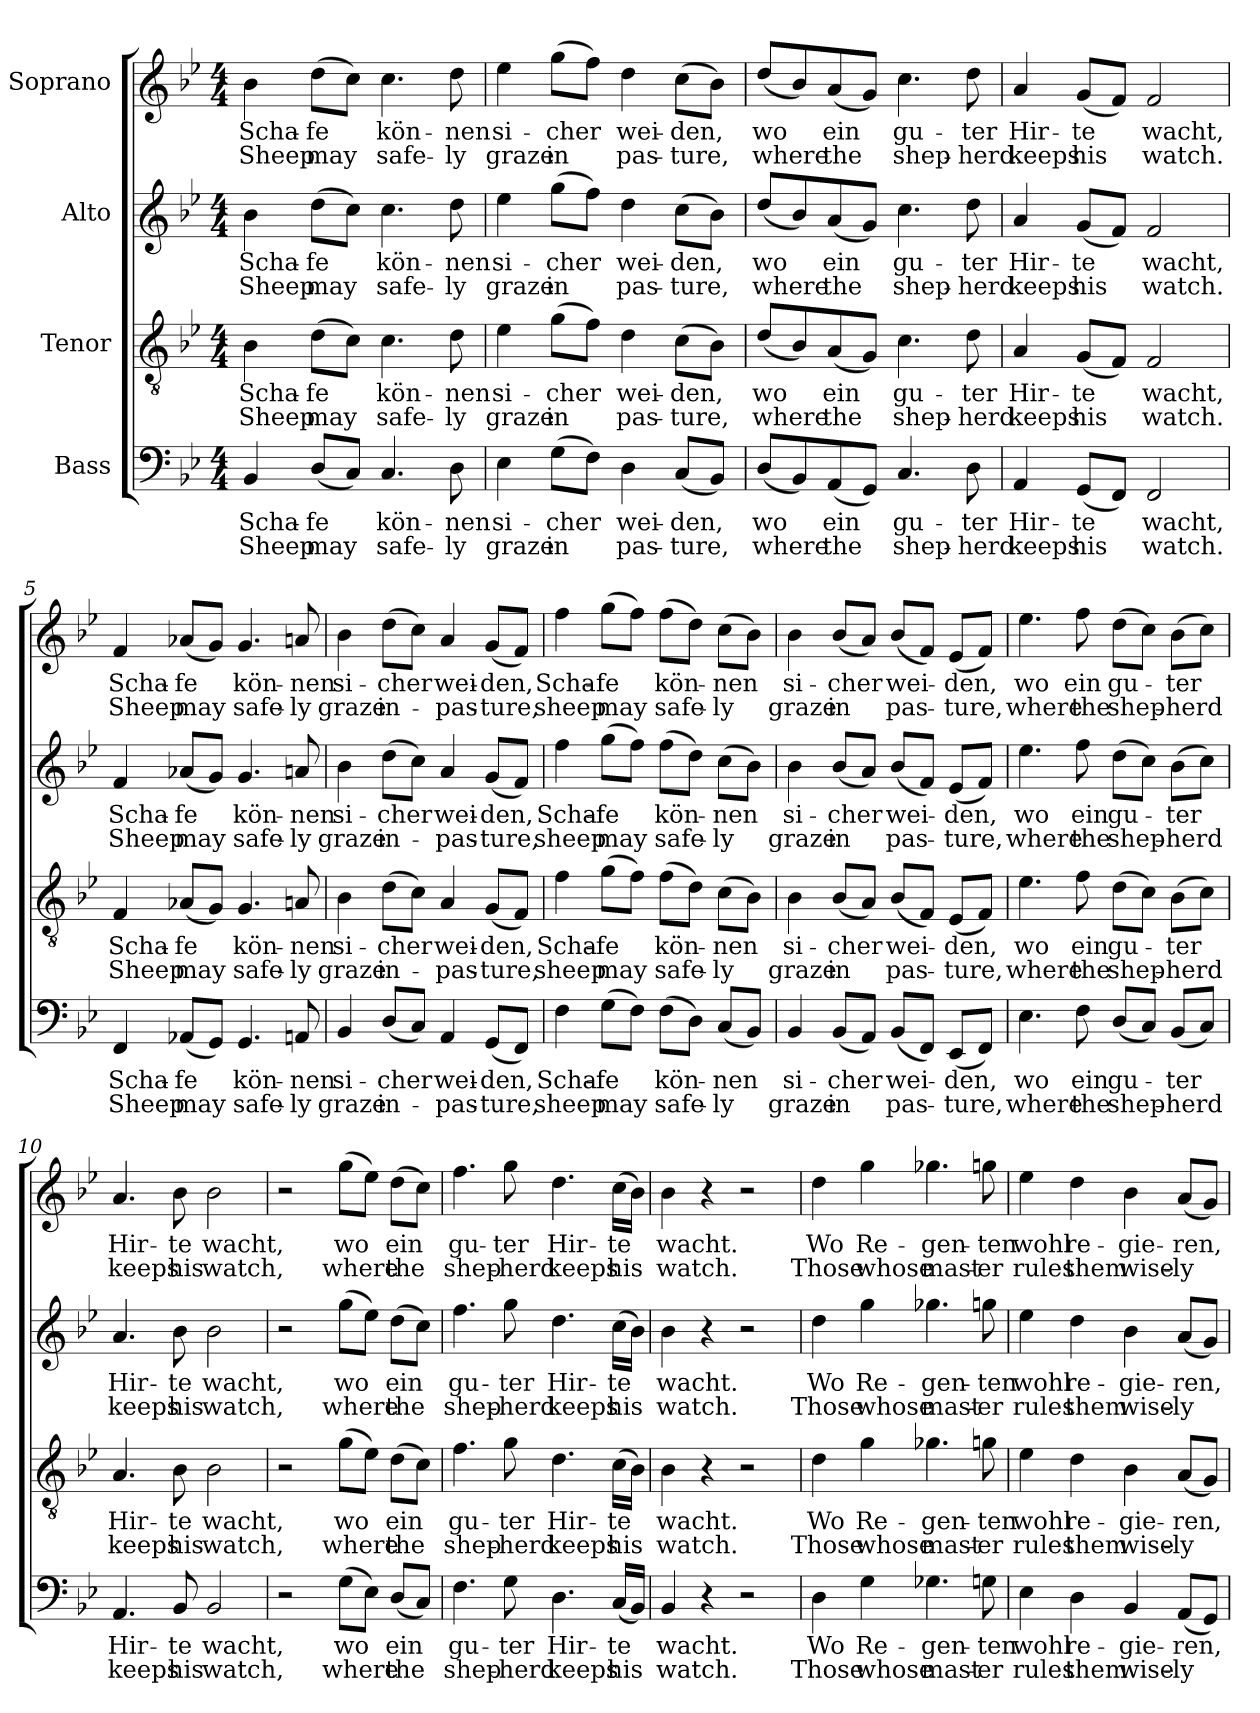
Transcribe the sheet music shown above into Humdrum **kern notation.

**kern	**text	**text	**kern	**text	**text	**kern	**text	**text	**kern	**text	**text
*part4	*part4	*part4	*part3	*part3	*part3	*part2	*part2	*part2	*part1	*part1	*part1
*staff4	*staff4	*staff4	*staff3	*staff3	*staff3	*staff2	*staff2	*staff2	*staff1	*staff1	*staff1
*I"Bass	*	*	*I"Tenor	*	*	*I"Alto	*	*	*I"Soprano	*	*
*clefF4	*	*	*clefGv2	*	*	*clefG2	*	*	*clefG2	*	*
*k[b-e-]	*	*	*k[b-e-]	*	*	*k[b-e-]	*	*	*k[b-e-]	*	*
*B-:	*	*	*B-:	*	*	*B-:	*	*	*B-:	*	*
*M4/4	*	*	*M4/4	*	*	*M4/4	*	*	*M4/4	*	*
*MM90	*	*	*MM90	*	*	*MM90	*	*	*MM90	*	*
=1	=1	=1	=1	=1	=1	=1	=1	=1	=1	=1	=1
!	!LO:LY:b	!LO:LY:b	!	!LO:LY:b	!LO:LY:b	!	!LO:LY:b	!LO:LY:b	!	!LO:LY:b	!LO:LY:b
4BB-/	Scha-	Sheep	4B-\	Scha-	Sheep	4b-\	Scha-	Sheep	4b-\	Scha-	Sheep
!	!LO:LY:b	!LO:LY:b	!	!LO:LY:b	!LO:LY:b	!	!LO:LY:b	!LO:LY:b	!	!LO:LY:b	!LO:LY:b
(<8D/L	-fe	may	(>8d\L	-fe	may	(>8dd\L	-fe	may	(>8dd\L	-fe	may
8C/J)	.	.	8c\J)	.	.	8cc\J)	.	.	8cc\J)	.	.
!	!LO:LY:b	!LO:LY:b	!	!LO:LY:b	!LO:LY:b	!	!LO:LY:b	!LO:LY:b	!	!LO:LY:b	!LO:LY:b
4.C/	kön-	safe-	4.c\	kön-	safe-	4.cc\	kön-	safe-	4.cc\	kön-	safe-
!	!LO:LY:b	!LO:LY:b	!	!LO:LY:b	!LO:LY:b	!	!LO:LY:b	!LO:LY:b	!	!LO:LY:b	!LO:LY:b
8D\	-nen	-ly	8d\	-nen	-ly	8dd\	-nen	-ly	8dd\	-nen	-ly
=2	=2	=2	=2	=2	=2	=2	=2	=2	=2	=2	=2
!	!LO:LY:b	!LO:LY:b	!	!LO:LY:b	!LO:LY:b	!	!LO:LY:b	!LO:LY:b	!	!LO:LY:b	!LO:LY:b
4E-\	si-	graze	4e-\	si-	graze	4ee-\	si-	graze	4ee-\	si-	graze
!	!LO:LY:b	!LO:LY:b	!	!LO:LY:b	!LO:LY:b	!	!LO:LY:b	!LO:LY:b	!	!LO:LY:b	!LO:LY:b
(>8G\L	-cher	in	(>8g\L	-cher	in	(>8gg\L	-cher	in	(>8gg\L	-cher	in
8F\J)	.	.	8f\J)	.	.	8ff\J)	.	.	8ff\J)	.	.
!	!LO:LY:b	!LO:LY:b	!	!LO:LY:b	!LO:LY:b	!	!LO:LY:b	!LO:LY:b	!	!LO:LY:b	!LO:LY:b
4D\	wei-	pas-	4d\	wei-	pas-	4dd\	wei-	pas-	4dd\	wei-	pas-
!	!LO:LY:b	!LO:LY:b	!	!LO:LY:b	!LO:LY:b	!	!LO:LY:b	!LO:LY:b	!	!LO:LY:b	!LO:LY:b
(<8C/L	-den,	-ture,	(>8c\L	-den,	-ture,	(>8cc\L	-den,	-ture,	(>8cc\L	-den,	-ture,
8BB-/J)	.	.	8B-\J)	.	.	8b-\J)	.	.	8b-\J)	.	.
=3	=3	=3	=3	=3	=3	=3	=3	=3	=3	=3	=3
!	!LO:LY:b	!LO:LY:b	!	!LO:LY:b	!LO:LY:b	!	!LO:LY:b	!LO:LY:b	!	!LO:LY:b	!LO:LY:b
(<8D/L	wo	where	(<8d/L	wo	where	(<8dd/L	wo	where	(<8dd/L	wo	where
8BB-/)	.	.	8B-/)	.	.	8b-/)	.	.	8b-/)	.	.
!	!LO:LY:b	!LO:LY:b	!	!LO:LY:b	!LO:LY:b	!	!LO:LY:b	!LO:LY:b	!	!LO:LY:b	!LO:LY:b
(<8AA/	ein	the	(<8A/	ein	the	(<8a/	ein	the	(<8a/	ein	the
8GG/J)	.	.	8G/J)	.	.	8g/J)	.	.	8g/J)	.	.
!	!LO:LY:b	!LO:LY:b	!	!LO:LY:b	!LO:LY:b	!	!LO:LY:b	!LO:LY:b	!	!LO:LY:b	!LO:LY:b
4.C/	gu-	shep-	4.c\	gu-	shep-	4.cc\	gu-	shep-	4.cc\	gu-	shep-
!	!LO:LY:b	!LO:LY:b	!	!LO:LY:b	!LO:LY:b	!	!LO:LY:b	!LO:LY:b	!	!LO:LY:b	!LO:LY:b
8D\	-ter	-herd	8d\	-ter	-herd	8dd\	-ter	-herd	8dd\	-ter	-herd
!!LO:LB:g=z
=4	=4	=4	=4	=4	=4	=4	=4	=4	=4	=4	=4
!	!LO:LY:b	!LO:LY:b	!	!LO:LY:b	!LO:LY:b	!	!LO:LY:b	!LO:LY:b	!	!LO:LY:b	!LO:LY:b
4AA/	Hir-	keeps	4A/	Hir-	keeps	4a/	Hir-	keeps	4a/	Hir-	keeps
!	!LO:LY:b	!LO:LY:b	!	!LO:LY:b	!LO:LY:b	!	!LO:LY:b	!LO:LY:b	!	!LO:LY:b	!LO:LY:b
(<8GG/L	-te	his	(<8G/L	-te	his	(<8g/L	-te	his	(<8g/L	-te	his
8FF/J)	.	.	8F/J)	.	.	8f/J)	.	.	8f/J)	.	.
!	!LO:LY:b	!LO:LY:b	!	!LO:LY:b	!LO:LY:b	!	!LO:LY:b	!LO:LY:b	!	!LO:LY:b	!LO:LY:b
2FF/	wacht,	watch.	2F/	wacht,	watch.	2f/	wacht,	watch.	2f/	wacht,	watch.
!!LO:PB:g=z
=5	=5	=5	=5	=5	=5	=5	=5	=5	=5	=5	=5
!	!LO:LY:b	!LO:LY:b	!	!LO:LY:b	!LO:LY:b	!	!LO:LY:b	!LO:LY:b	!	!LO:LY:b	!LO:LY:b
4FF/	Scha-	Sheep	4F/	Scha-	Sheep	4f/	Scha-	Sheep	4f/	Scha-	Sheep
!	!LO:LY:b	!LO:LY:b	!	!LO:LY:b	!LO:LY:b	!	!LO:LY:b	!LO:LY:b	!	!LO:LY:b	!LO:LY:b
(<8AA-X/L	-fe	may	(<8A-X/L	-fe	may	(<8a-X/L	-fe	may	(<8a-X/L	-fe	may
8GG/J)	.	.	8G/J)	.	.	8g/J)	.	.	8g/J)	.	.
!	!LO:LY:b	!LO:LY:b	!	!LO:LY:b	!LO:LY:b	!	!LO:LY:b	!LO:LY:b	!	!LO:LY:b	!LO:LY:b
4.GG/	kön-	safe-	4.G/	kön-	safe-	4.g/	kön-	safe-	4.g/	kön-	safe-
!	!LO:LY:b	!LO:LY:b	!	!LO:LY:b	!LO:LY:b	!	!LO:LY:b	!LO:LY:b	!	!LO:LY:b	!LO:LY:b
8AAn/	-nen	-ly	8An/	-nen	-ly	8an/	-nen	-ly	8an/	-nen	-ly
=6	=6	=6	=6	=6	=6	=6	=6	=6	=6	=6	=6
!	!LO:LY:b	!LO:LY:b	!	!LO:LY:b	!LO:LY:b	!	!LO:LY:b	!LO:LY:b	!	!LO:LY:b	!LO:LY:b
4BB-/	si-	graze	4B-\	si-	graze	4b-\	si-	graze	4b-\	si-	graze
!	!LO:LY:b	!LO:LY:b	!	!LO:LY:b	!LO:LY:b	!	!LO:LY:b	!LO:LY:b	!	!LO:LY:b	!LO:LY:b
(<8D/L	-cher	in-	(>8d\L	-cher	in-	(>8dd\L	-cher	in-	(>8dd\L	-cher	in-
8C/J)	.	.	8c\J)	.	.	8cc\J)	.	.	8cc\J)	.	.
!	!LO:LY:b	!LO:LY:b	!	!LO:LY:b	!LO:LY:b	!	!LO:LY:b	!LO:LY:b	!	!LO:LY:b	!LO:LY:b
4AA/	wei-	-pas-	4A/	wei-	-pas-	4a/	wei-	-pas-	4a/	wei-	-pas-
!	!LO:LY:b	!LO:LY:b	!	!LO:LY:b	!LO:LY:b	!	!LO:LY:b	!LO:LY:b	!	!LO:LY:b	!LO:LY:b
(<8GG/L	-den,	-ture,	(<8G/L	-den,	-ture,	(<8g/L	-den,	-ture,	(<8g/L	-den,	-ture,
8FF/J)	.	.	8F/J)	.	.	8f/J)	.	.	8f/J)	.	.
=7	=7	=7	=7	=7	=7	=7	=7	=7	=7	=7	=7
!	!LO:LY:b	!LO:LY:b	!	!LO:LY:b	!LO:LY:b	!	!LO:LY:b	!LO:LY:b	!	!LO:LY:b	!LO:LY:b
4F\	Scha-	sheep	4f\	Scha-	sheep	4ff\	Scha-	sheep	4ff\	Scha-	sheep
!	!LO:LY:b	!LO:LY:b	!	!LO:LY:b	!LO:LY:b	!	!LO:LY:b	!LO:LY:b	!	!LO:LY:b	!LO:LY:b
(>8G\L	-fe	may	(>8g\L	-fe	may	(>8gg\L	-fe	may	(>8gg\L	-fe	may
8F\J)	.	.	8f\J)	.	.	8ff\J)	.	.	8ff\J)	.	.
!	!LO:LY:b	!LO:LY:b	!	!LO:LY:b	!LO:LY:b	!	!LO:LY:b	!LO:LY:b	!	!LO:LY:b	!LO:LY:b
(>8F\L	kön-	safe-	(>8f\L	kön-	safe-	(>8ff\L	kön-	safe-	(>8ff\L	kön-	safe-
8D\J)	.	.	8d\J)	.	.	8dd\J)	.	.	8dd\J)	.	.
!	!LO:LY:b	!LO:LY:b	!	!LO:LY:b	!LO:LY:b	!	!LO:LY:b	!LO:LY:b	!	!LO:LY:b	!LO:LY:b
(<8C/L	-nen	-ly	(>8c\L	-nen	-ly	(>8cc\L	-nen	-ly	(>8cc\L	-nen	-ly
8BB-/J)	.	.	8B-\J)	.	.	8b-\J)	.	.	8b-\J)	.	.
!!LO:LB:g=z
=8	=8	=8	=8	=8	=8	=8	=8	=8	=8	=8	=8
!	!LO:LY:b	!LO:LY:b	!	!LO:LY:b	!LO:LY:b	!	!LO:LY:b	!LO:LY:b	!	!LO:LY:b	!LO:LY:b
4BB-/	si-	graze	4B-\	si-	graze	4b-\	si-	graze	4b-\	si-	graze
!	!LO:LY:b	!LO:LY:b	!	!LO:LY:b	!LO:LY:b	!	!LO:LY:b	!LO:LY:b	!	!LO:LY:b	!LO:LY:b
(<8BB-/L	-cher	in	(<8B-/L	-cher	in	(<8b-/L	-cher	in	(<8b-/L	-cher	in
8AA/J)	.	.	8A/J)	.	.	8a/J)	.	.	8a/J)	.	.
!	!LO:LY:b	!LO:LY:b	!	!LO:LY:b	!LO:LY:b	!	!LO:LY:b	!LO:LY:b	!	!LO:LY:b	!LO:LY:b
(<8BB-/L	wei-	pas-	(<8B-/L	wei-	pas-	(<8b-/L	wei-	pas-	(<8b-/L	wei-	pas-
8FF/J)	.	.	8F/J)	.	.	8f/J)	.	.	8f/J)	.	.
!	!LO:LY:b	!LO:LY:b	!	!LO:LY:b	!LO:LY:b	!	!LO:LY:b	!LO:LY:b	!	!LO:LY:b	!LO:LY:b
(<8EE-/L	-den,	-ture,	(<8E-/L	-den,	-ture,	(<8e-/L	-den,	-ture,	(<8e-/L	-den,	-ture,
8FF/J)	.	.	8F/J)	.	.	8f/J)	.	.	8f/J)	.	.
!!LO:PB:g=z
=9	=9	=9	=9	=9	=9	=9	=9	=9	=9	=9	=9
!	!LO:LY:b	!LO:LY:b	!	!LO:LY:b	!LO:LY:b	!	!LO:LY:b	!LO:LY:b	!	!LO:LY:b	!LO:LY:b
4.E-\	wo	where	4.e-\	wo	where	4.ee-\	wo	where	4.ee-\	wo	where
!	!LO:LY:b	!LO:LY:b	!	!LO:LY:b	!LO:LY:b	!	!LO:LY:b	!LO:LY:b	!	!LO:LY:b	!LO:LY:b
8F\	ein	the	8f\	ein	the	8ff\	ein	the	8ff\	ein	the
!	!LO:LY:b	!LO:LY:b	!	!LO:LY:b	!LO:LY:b	!	!LO:LY:b	!LO:LY:b	!	!LO:LY:b	!LO:LY:b
(<8D/L	gu-	shep-	(>8d\L	gu-	shep-	(>8dd\L	gu-	shep-	(>8dd\L	gu-	shep-
8C/J)	.	.	8c\J)	.	.	8cc\J)	.	.	8cc\J)	.	.
!	!LO:LY:b	!LO:LY:b	!	!LO:LY:b	!LO:LY:b	!	!LO:LY:b	!LO:LY:b	!	!LO:LY:b	!LO:LY:b
(<8BB-/L	-ter	-herd	(>8B-\L	-ter	-herd	(>8b-\L	-ter	-herd	(>8b-\L	-ter	-herd
8C/J)	.	.	8c\J)	.	.	8cc\J)	.	.	8cc\J)	.	.
=10	=10	=10	=10	=10	=10	=10	=10	=10	=10	=10	=10
!	!LO:LY:b	!LO:LY:b	!	!LO:LY:b	!LO:LY:b	!	!LO:LY:b	!LO:LY:b	!	!LO:LY:b	!LO:LY:b
4.AA/	Hir-	keeps	4.A/	Hir-	keeps	4.a/	Hir-	keeps	4.a/	Hir-	keeps
!	!LO:LY:b	!LO:LY:b	!	!LO:LY:b	!LO:LY:b	!	!LO:LY:b	!LO:LY:b	!	!LO:LY:b	!LO:LY:b
8BB-/	-te	his	8B-\	-te	his	8b-\	-te	his	8b-\	-te	his
!	!LO:LY:b	!LO:LY:b	!	!LO:LY:b	!LO:LY:b	!	!LO:LY:b	!LO:LY:b	!	!LO:LY:b	!LO:LY:b
2BB-/	wacht,	watch,	2B-\	wacht,	watch,	2b-\	wacht,	watch,	2b-\	wacht,	watch,
=11	=11	=11	=11	=11	=11	=11	=11	=11	=11	=11	=11
2r	.	.	2r	.	.	2r	.	.	2r	.	.
!	!LO:LY:b	!LO:LY:b	!	!LO:LY:b	!LO:LY:b	!	!LO:LY:b	!LO:LY:b	!	!LO:LY:b	!LO:LY:b
(>8G\L	wo	where	(>8g\L	wo	where	(>8gg\L	wo	where	(>8gg\L	wo	where
8E-\J)	.	.	8e-\J)	.	.	8ee-\J)	.	.	8ee-\J)	.	.
!	!LO:LY:b	!LO:LY:b	!	!LO:LY:b	!LO:LY:b	!	!LO:LY:b	!LO:LY:b	!	!LO:LY:b	!LO:LY:b
(<8D/L	ein	the	(>8d\L	ein	the	(>8dd\L	ein	the	(>8dd\L	ein	the
8C/J)	.	.	8c\J)	.	.	8cc\J)	.	.	8cc\J)	.	.
=12	=12	=12	=12	=12	=12	=12	=12	=12	=12	=12	=12
!	!LO:LY:b	!LO:LY:b	!	!LO:LY:b	!LO:LY:b	!	!LO:LY:b	!LO:LY:b	!	!LO:LY:b	!LO:LY:b
4.F\	gu-	shep-	4.f\	gu-	shep-	4.ff\	gu-	shep-	4.ff\	gu-	shep-
!	!LO:LY:b	!LO:LY:b	!	!LO:LY:b	!LO:LY:b	!	!LO:LY:b	!LO:LY:b	!	!LO:LY:b	!LO:LY:b
8G\	-ter	-herd	8g\	-ter	-herd	8gg\	-ter	-herd	8gg\	-ter	-herd
!	!LO:LY:b	!LO:LY:b	!	!LO:LY:b	!LO:LY:b	!	!LO:LY:b	!LO:LY:b	!	!LO:LY:b	!LO:LY:b
4.D\	Hir-	keeps	4.d\	Hir-	keeps	4.dd\	Hir-	keeps	4.dd\	Hir-	keeps
!	!LO:LY:b	!LO:LY:b	!	!LO:LY:b	!LO:LY:b	!	!LO:LY:b	!LO:LY:b	!	!LO:LY:b	!LO:LY:b
(<16C/LL	-te	his	(>16c\LL	-te	his	(>16cc\LL	-te	his	(>16cc\LL	-te	his
16BB-/JJ)	.	.	16B-\JJ)	.	.	16b-\JJ)	.	.	16b-\JJ)	.	.
!!LO:PB:g=z
=13	=13	=13	=13	=13	=13	=13	=13	=13	=13	=13	=13
!	!LO:LY:b	!LO:LY:b	!	!LO:LY:b	!LO:LY:b	!	!LO:LY:b	!LO:LY:b	!	!LO:LY:b	!LO:LY:b
4BB-/	wacht.	watch.	4B-\	wacht.	watch.	4b-\	wacht.	watch.	4b-\	wacht.	watch.
4r	.	.	4r	.	.	4r	.	.	4r	.	.
2r	.	.	2r	.	.	2r	.	.	2r	.	.
=14	=14	=14	=14	=14	=14	=14	=14	=14	=14	=14	=14
!	!LO:LY:b	!LO:LY:b	!	!LO:LY:b	!LO:LY:b	!	!LO:LY:b	!LO:LY:b	!	!LO:LY:b	!LO:LY:b
4D\	Wo	Those	4d\	Wo	Those	4dd\	Wo	Those	4dd\	Wo	Those
!	!LO:LY:b	!LO:LY:b	!	!LO:LY:b	!LO:LY:b	!	!LO:LY:b	!LO:LY:b	!	!LO:LY:b	!LO:LY:b
4G\	Re-	whose	4g\	Re-	whose	4gg\	Re-	whose	4gg\	Re-	whose
!	!LO:LY:b	!LO:LY:b	!	!LO:LY:b	!LO:LY:b	!	!LO:LY:b	!LO:LY:b	!	!LO:LY:b	!LO:LY:b
4.G-X\	-gen-	mast-	4.g-X\	-gen-	mast-	4.gg-X\	-gen-	mast-	4.gg-X\	-gen-	mast-
!	!LO:LY:b	!LO:LY:b	!	!LO:LY:b	!LO:LY:b	!	!LO:LY:b	!LO:LY:b	!	!LO:LY:b	!LO:LY:b
8Gn\	-ten	-er	8gn\	-ten	-er	8ggn\	-ten	-er	8ggn\	-ten	-er
=15	=15	=15	=15	=15	=15	=15	=15	=15	=15	=15	=15
!	!LO:LY:b	!LO:LY:b	!	!LO:LY:b	!LO:LY:b	!	!LO:LY:b	!LO:LY:b	!	!LO:LY:b	!LO:LY:b
4E-\	wohl	rules	4e-\	wohl	rules	4ee-\	wohl	rules	4ee-\	wohl	rules
!	!LO:LY:b	!LO:LY:b	!	!LO:LY:b	!LO:LY:b	!	!LO:LY:b	!LO:LY:b	!	!LO:LY:b	!LO:LY:b
4D\	re-	them	4d\	re-	them	4dd\	re-	them	4dd\	re-	them
!	!LO:LY:b	!LO:LY:b	!	!LO:LY:b	!LO:LY:b	!	!LO:LY:b	!LO:LY:b	!	!LO:LY:b	!LO:LY:b
4BB-/	-gie-	wise-	4B-\	-gie-	wise-	4b-\	-gie-	wise-	4b-\	-gie-	wise-
!	!LO:LY:b	!LO:LY:b	!	!LO:LY:b	!LO:LY:b	!	!LO:LY:b	!LO:LY:b	!	!LO:LY:b	!LO:LY:b
(<8AA/L	-ren,	-ly	(<8A/L	-ren,	-ly	(<8a/L	-ren,	-ly	(<8a/L	-ren,	-ly
8GG/J)	.	.	8G/J)	.	.	8g/J)	.	.	8g/J)	.	.
=	=	=	=	=	=	=	=	=	=	=	=
*-	*-	*-	*-	*-	*-	*-	*-	*-	*-	*-	*-
